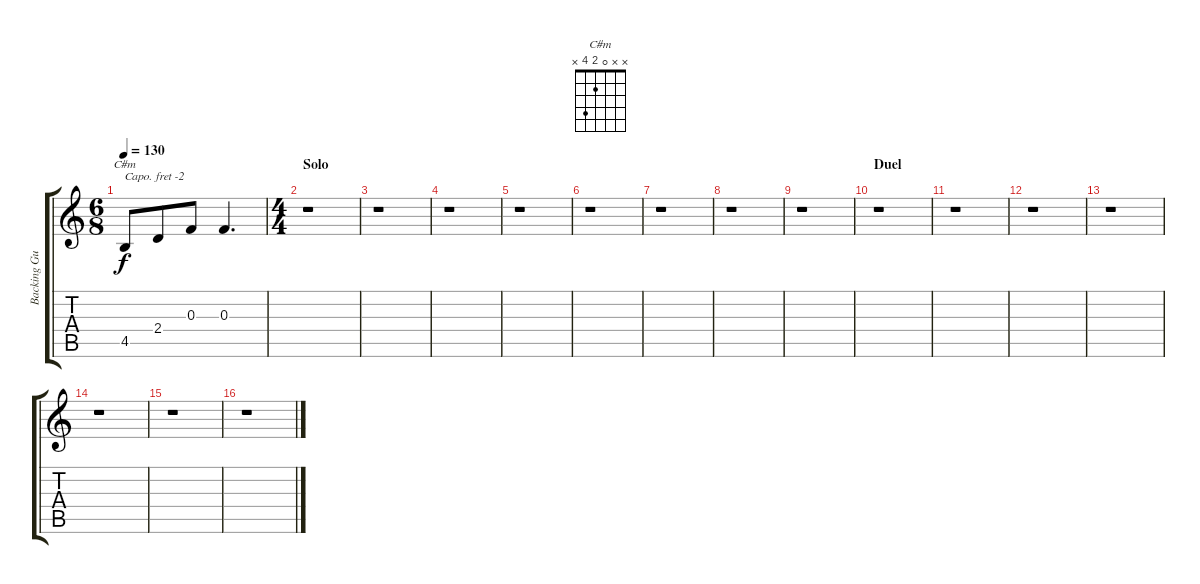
\track ("Backing Guitar 3" "Backing Gu") {instrument distortionguitar}
\staff {score tabs}
\capo -2
\tuning (E4 B3 G3 D3 A2 D2) {hide}
\chord ("C#m" x x 0 2 4 x)
\ts (6 8)
\tempo 130
\clef g2
\ks c
4.5.8{ch "C#m" dy f} 2.4.8 0.3.8 0.3.4{d} |
\ts (4 4)
\section ("" "Solo")
r.1 |
r.1 |
r.1 |
r.1 |
r.1 |
r.1 |
r.1 |
r.1 |
\section ("" "Duel")
r.1 |
r.1 |
r.1 |
r.1 |
r.1 |
r.1 |
r.1
